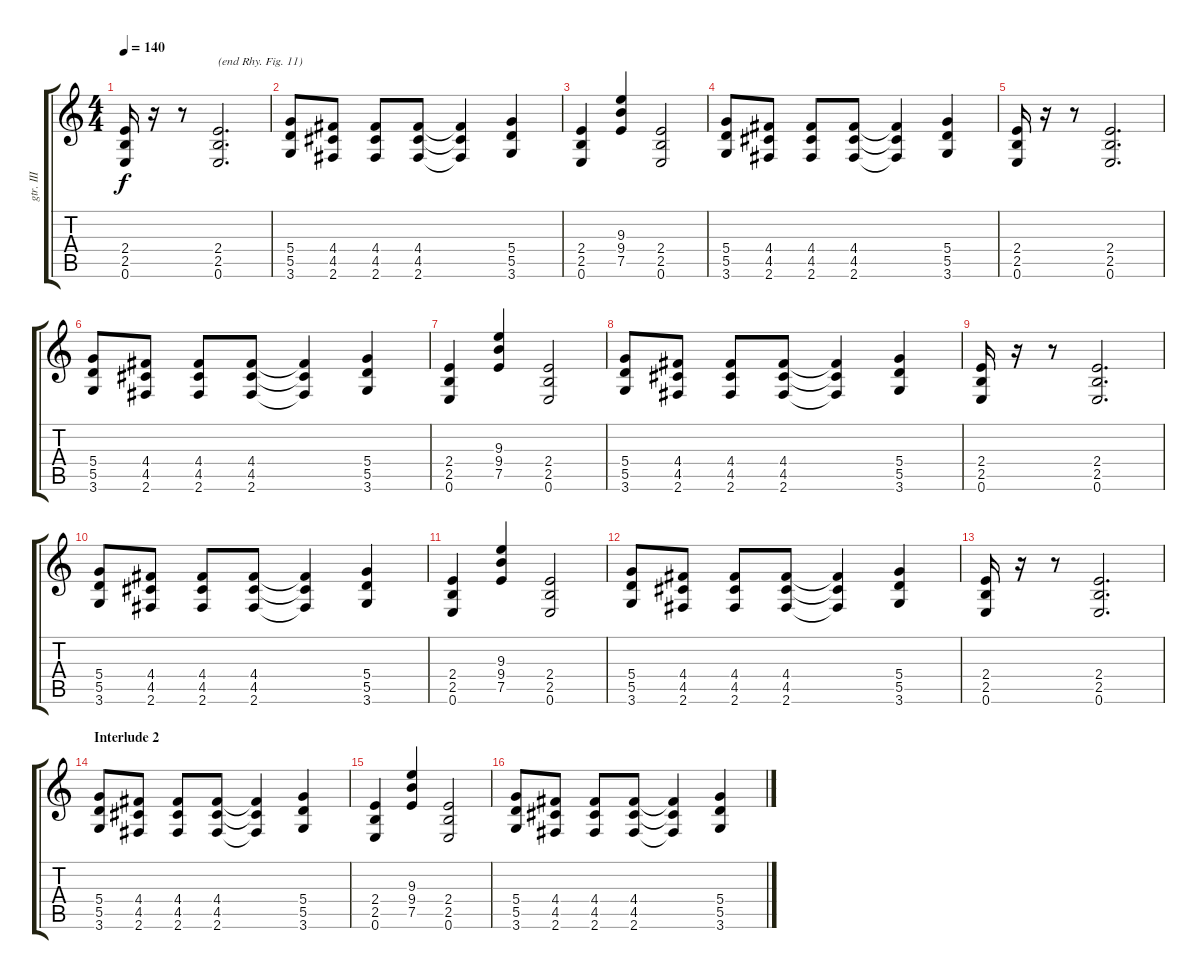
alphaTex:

\track ("gtr. III" "gtr. III") {instrument acousticguitarsteel}
\staff {score tabs}
\tuning (E4 B3 G3 D3 A2 E2) {hide}
\ts (4 4)
\tempo 140
\clef g2
\ks c
(2.4 2.5 0.6).16{dy f} r.16 r.8 (2.4 2.5 0.6).2{d txt "(end Rhy. Fig. 11)"} |
(5.4 5.5 3.6).8 (4.4 4.5 2.6).8 (4.4 4.5 2.6).8 (4.4 4.5 2.6).8 (4.4{t} 4.5{t} 2.6{t}).4 (5.4 5.5 3.6).4 |
(2.4 2.5 0.6).4 (9.3 9.4 7.5).4 (2.4 2.5 0.6).2 |
(5.4 5.5 3.6).8 (4.4 4.5 2.6).8 (4.4 4.5 2.6).8 (4.4 4.5 2.6).8 (4.4{t} 4.5{t} 2.6{t}).4 (5.4 5.5 3.6).4 |
(2.4 2.5 0.6).16 r.16 r.8 (2.4 2.5 0.6).2{d} |
(5.4 5.5 3.6).8 (4.4 4.5 2.6).8 (4.4 4.5 2.6).8 (4.4 4.5 2.6).8 (4.4{t} 4.5{t} 2.6{t}).4 (5.4 5.5 3.6).4 |
(2.4 2.5 0.6).4 (9.3 9.4 7.5).4 (2.4 2.5 0.6).2 |
(5.4 5.5 3.6).8 (4.4 4.5 2.6).8 (4.4 4.5 2.6).8 (4.4 4.5 2.6).8 (4.4{t} 4.5{t} 2.6{t}).4 (5.4 5.5 3.6).4 |
(2.4 2.5 0.6).16 r.16 r.8 (2.4 2.5 0.6).2{d} |
(5.4 5.5 3.6).8 (4.4 4.5 2.6).8 (4.4 4.5 2.6).8 (4.4 4.5 2.6).8 (4.4{t} 4.5{t} 2.6{t}).4 (5.4 5.5 3.6).4 |
(2.4 2.5 0.6).4 (9.3 9.4 7.5).4 (2.4 2.5 0.6).2 |
(5.4 5.5 3.6).8 (4.4 4.5 2.6).8 (4.4 4.5 2.6).8 (4.4 4.5 2.6).8 (4.4{t} 4.5{t} 2.6{t}).4 (5.4 5.5 3.6).4 |
(2.4 2.5 0.6).16 r.16 r.8 (2.4 2.5 0.6).2{d} |
\section ("" "Interlude 2")
(5.4 5.5 3.6).8{instrument overdrivenguitar} (4.4 4.5 2.6).8 (4.4 4.5 2.6).8 (4.4 4.5 2.6).8 (4.4{t} 4.5{t} 2.6{t}).4 (5.4 5.5 3.6).4 |
(2.4 2.5 0.6).4 (9.3 9.4 7.5).4 (2.4 2.5 0.6).2 |
(5.4 5.5 3.6).8 (4.4 4.5 2.6).8 (4.4 4.5 2.6).8 (4.4 4.5 2.6).8 (4.4{t} 4.5{t} 2.6{t}).4 (5.4 5.5 3.6).4
